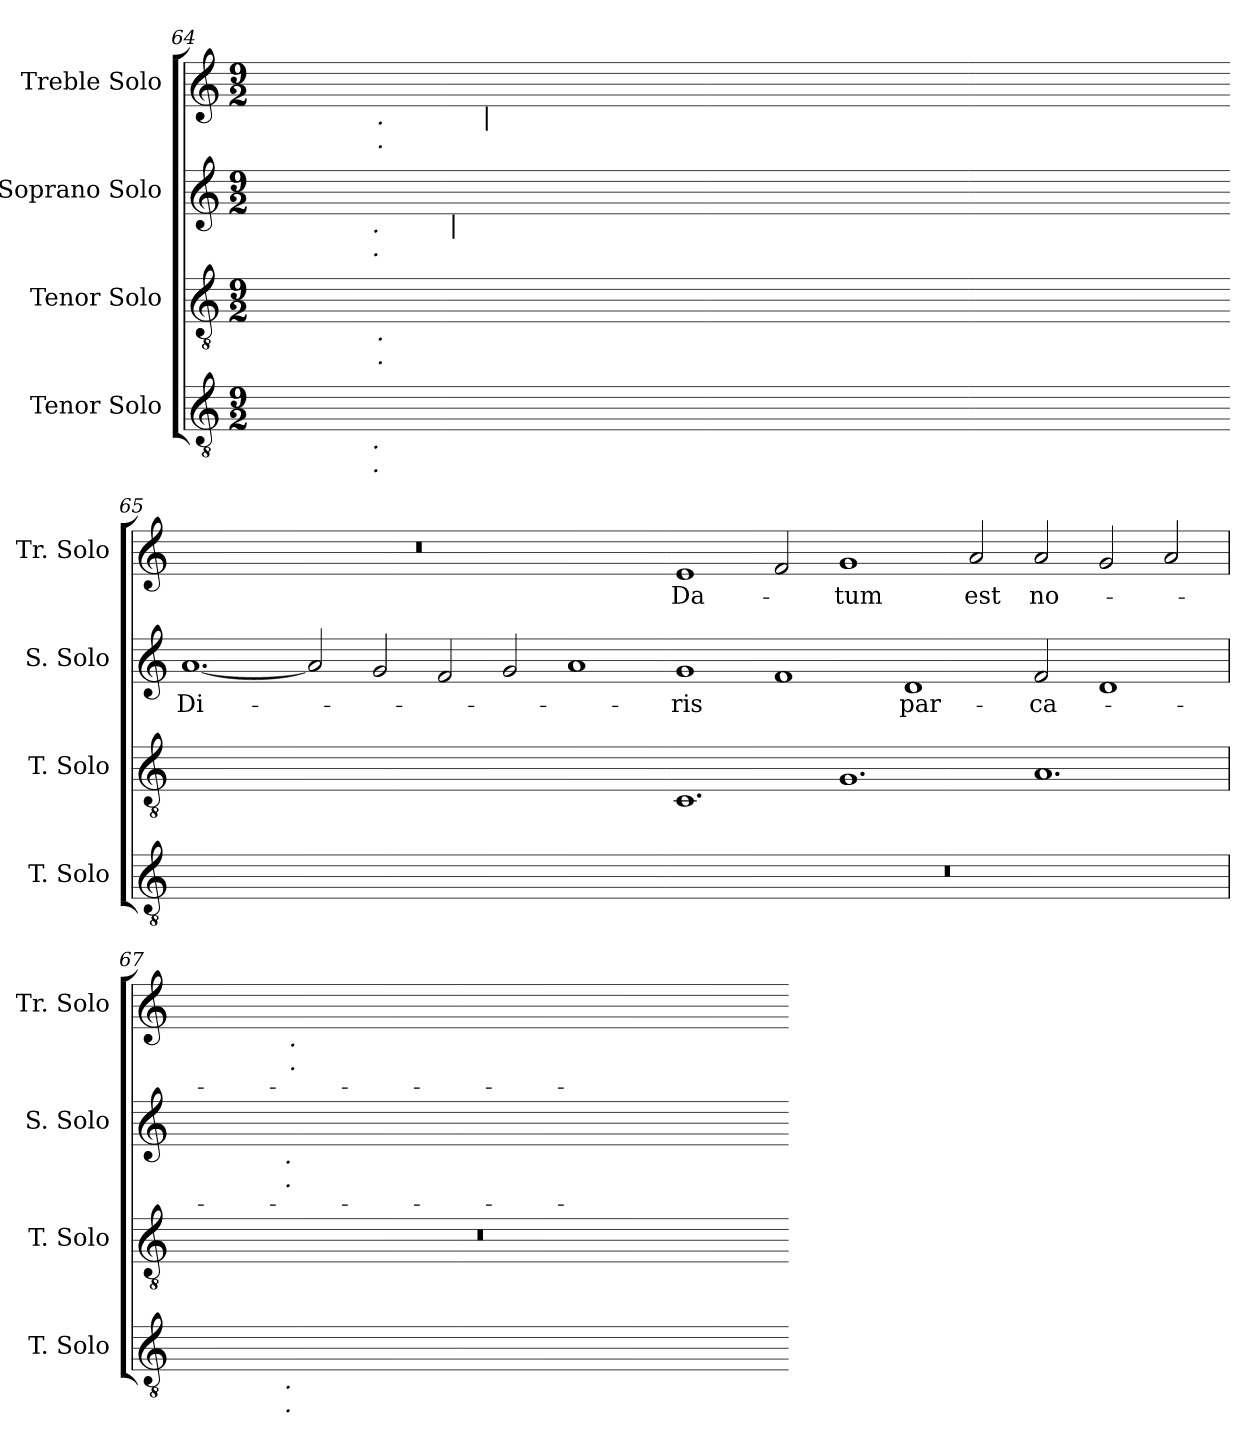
**kern	**kern	**kern	**text	**kern	**text
*part4	*part3	*part2	*part2	*part1	*part1
*staff4	*staff3	*staff2	*staff2	*staff1	*staff1
*I"Tenor Solo	*I"Tenor Solo	*I"Soprano Solo	*	*I"Treble Solo	*
*I'T. Solo	*I'T. Solo	*I'S. Solo	*	*I'Tr. Solo	*
!!LO:LB:g=z
*clefGv2	*clefGv2	*clefG2	*	*clefG2	*
*ITrd7c12	*ITrd7c12	*	*	*	*
*k[]	*k[]	*k[]	*	*k[]	*
*C:	*C:	*C:	*	*C:	*
*M9/2	*M9/2	*M9/2	*	*M9/2	*
=64	=64	=64	=64	=64	=64
!	!	!	!LO:LY:b:color=#000000	!	!
!	!	!	!	!LO:TX:b:i:t=-	!
!	!	!LO:TX:b:i:t=-	!	!	!
!	!	!	!	!	!LO:LY:b:color=#000000
*^	*^	*^	*	*^	*
*	*	*	*	*	*^	*	*	*^	*
[<0.AAiyy	4ryy	[>0.Ciyy	4ryy	[<0.eiyy	4ryy	2ryy	-mur	[<0.aiyy	4ryy	2ryy	-bus?
.	8ryy	.	8ryy	.	8ryy	.	.	.	8ryy	.	.
.	16ryy	.	16ryy	.	16ryy	.	.	.	16ryy	.	.
.	1024ryy	.	256.ryy	.	1024ryy	.	.	.	256.ryy	.	.
!	!	!	!	!	!LO:TX:b:i:t=.	!	!	!	!	!	!
!	!	!	!	!	!LO:TX:b:i:t=.	!	!	!	!	!	!
!	!LO:TX:b:i:t=.	!	!	!	!	!	!	!	!	!	!
!	!LO:TX:b:i:t=.	!	!	!	!	!	!	!	!	!	!
.	1ryy	.	.	.	1ryy	.	.	.	.	.	.
!	!	!	!	!	!	!	!	!	!LO:TX:b:i:t=.	!	!
!	!	!	!	!	!	!	!	!	!LO:TX:b:i:t=.	!	!
!	!	!	!LO:TX:b:i:t=.	!	!	!	!	!	!	!	!
!	!	!	!LO:TX:b:i:t=.	!	!	!	!	!	!	!	!
.	.	.	1ryy	.	.	.	.	.	1ryy	.	.
.	.	.	.	.	.	8ryy	.	.	.	8ryy	.
.	.	.	.	.	.	32ryy	.	.	.	16ryy	.
.	.	.	.	.	.	256ryy	.	.	.	.	.
!	!	!	!	!	!	!LO:TX:b:i:t=|	!	!	!	!	!
.	.	.	.	.	.	1ryy	.	.	.	.	.
.	.	.	.	.	.	.	.	.	.	32ryy	.
.	.	.	.	.	.	.	.	.	.	256ryy	.
.	.	.	.	.	.	.	.	.	.	1024ryy	.
!	!	!	!	!	!	!	!	!	!	!LO:TX:b:i:t=|	!
.	.	.	.	.	.	.	.	.	.	1ryy	.
.	1ryy	.	.	.	1ryy	.	.	.	.	.	.
.	.	.	1ryy	.	.	.	.	.	1ryy	.	.
.	.	.	.	.	.	1ryy	.	.	.	.	.
.	.	.	.	.	.	.	.	.	.	1ryy	.
.	1ryy	.	.	.	1ryy	.	.	.	.	.	.
.	.	.	1ryy	.	.	.	.	.	1ryy	.	.
.	.	.	.	.	.	1ryy	.	.	.	.	.
.	.	.	.	.	.	.	.	.	.	1ryy	.
1.AAiyy_<	.	1.Ciyy_>	.	1.eiyy]	.	.	.	1.aiyy]	.	.	.
.	1ryy	.	.	.	1ryy	.	.	.	.	.	.
.	.	.	1ryy	.	.	.	.	.	1ryy	.	.
.	.	.	.	.	.	2ryy	.	.	.	.	.
.	.	.	.	.	.	.	.	.	.	2ryy	.
.	.	.	.	.	.	4ryy	.	.	.	.	.
.	.	.	.	.	.	.	.	.	.	4ryy	.
.	.	.	.	.	.	16ryy	.	.	.	.	.
.	32ryy	.	.	.	32ryy	.	.	.	.	.	.
.	.	.	32ryy	.	.	.	.	.	32ryy	.	.
.	64ryy	.	.	.	64ryy	.	.	.	.	.	.
.	.	.	.	.	.	64..ryy	.	.	.	.	.
.	.	.	.	.	.	.	.	.	.	64ryy	.
.	.	.	64ryy	.	.	.	.	.	64ryy	.	.
.	128...ryy	.	.	.	128...ryy	.	.	.	.	.	.
.	.	.	.	.	.	.	.	.	.	128ryy	.
.	.	.	128ryy	.	.	.	.	.	128ryy	.	.
.	.	.	.	.	.	.	.	.	.	512.ryy	.
.	.	.	512ryy	.	.	.	.	.	512ryy	.	.
*v	*v	*	*	*v	*v	*v	*	*v	*v	*v	*
*	*v	*v	*	*	*	*
=65-	=65-	=65-	=65-	=65-	=65-
*^	*^	*^	*	*^	*
*	*	*	*	*	*^	*	*	*^	*
!	!	!	!	!	!	!	!LO:LY:b:color=#000000	!LO:N:vis=1	!	!	!
*v	*v	*	*	*v	*v	*v	*	*v	*v	*v	*
*	*v	*v	*	*	*	*
0.AAiyy_<	0.Ciyy_>	[<1.ai	Di-	2%9r	.
.	.	2ai/]	.	.	.
.	.	2gi/	.	.	.
.	.	2fi/	.	.	.
1.AAiyy]	1.Ciyy]	2gi/	.	.	.
.	.	1ai	.	.	.
=66-	=66-	=66-	=66-	=66-	=66-
!LO:N:vis=1	!	!	!	!	!
!	!	!	!LO:LY:b:color=#000000	!	!
!	!	!	!	!	!LO:LY:b:color=#000000
2%9r	1.CCi	1gi	-ris	1ei	Da-
.	.	1fi	.	2fi/	.
!	!	!	!	!	!LO:LY:b:color=#000000
.	1.GGi	.	.	1gi	-tum
!	!	!	!LO:LY:b:color=#000000	!	!
.	.	1di	par-	.	.
!	!	!	!	!	!LO:LY:b:color=#000000
.	.	.	.	2ai/	est
!	!	!	!LO:LY:b:color=#000000	!	!
!	!	!	!	!	!LO:LY:b:color=#000000
.	1.AAi	2fi/	-ca-	2ai/	no-
.	.	1di	.	2gi/	.
.	.	.	.	2ai/	.
!!LO:LB:g=z
=67	=67	=67	=67	=67	=67
!	!LO:N:vis=1	!	!	!	!
!	!	!	!LO:LY:b:color=#000000	!	!
!	!	!	!	!LO:TX:b:i:t=-	!
!	!	!LO:TX:b:i:t=-	!	!	!
!	!	!	!	!	!LO:LY:b:color=#000000
*^	*	*^	*	*^	*
[<0.GGiyy	4ryy	2%9r	[<0.giyy	4ryy	-rum	[<0.biyy	4ryy	-bis
.	8ryy	.	.	8ryy	.	.	8ryy	.
.	32ryy	.	.	32ryy	.	.	32ryy	.
.	64ryy	.	.	64ryy	.	.	64ryy	.
.	256.ryy	.	.	256.ryy	.	.	128ryy	.
!	!	!	!	!LO:TX:b:i:t=.	!	!	!	!
!	!	!	!	!LO:TX:b:i:t=.	!	!	!	!
!	!LO:TX:b:i:t=.	!	!	!	!	!	!	!
!	!LO:TX:b:i:t=.	!	!	!	!	!	!	!
.	1ryy	.	.	1ryy	.	.	.	.
.	.	.	.	.	.	.	512.ryy	.
!	!	!	!	!	!	!	!LO:TX:b:i:t=.	!
!	!	!	!	!	!	!	!LO:TX:b:i:t=.	!
.	.	.	.	.	.	.	1ryy	.
.	1ryy	.	.	1ryy	.	.	.	.
.	.	.	.	.	.	.	1ryy	.
.	1ryy	.	.	1ryy	.	.	.	.
.	.	.	.	.	.	.	1ryy	.
1.GGiyy]	.	.	1.giyy]	.	.	1.biyy_<	.	.
.	1ryy	.	.	1ryy	.	.	.	.
.	.	.	.	.	.	.	1ryy	.
.	16ryy	.	.	16ryy	.	.	.	.
.	.	.	.	.	.	.	16ryy	.
.	128ryy	.	.	128ryy	.	.	.	.
.	.	.	.	.	.	.	256ryy	.
.	512ryy	.	.	512ryy	.	.	.	.
.	.	.	.	.	.	.	1024ryy	.
*	*	*	*v	*v	*	*	*	*
*v	*v	*	*	*	*v	*v	*
=-	=-	=-	=-	=-	=-
*-	*-	*-	*-	*-	*-
